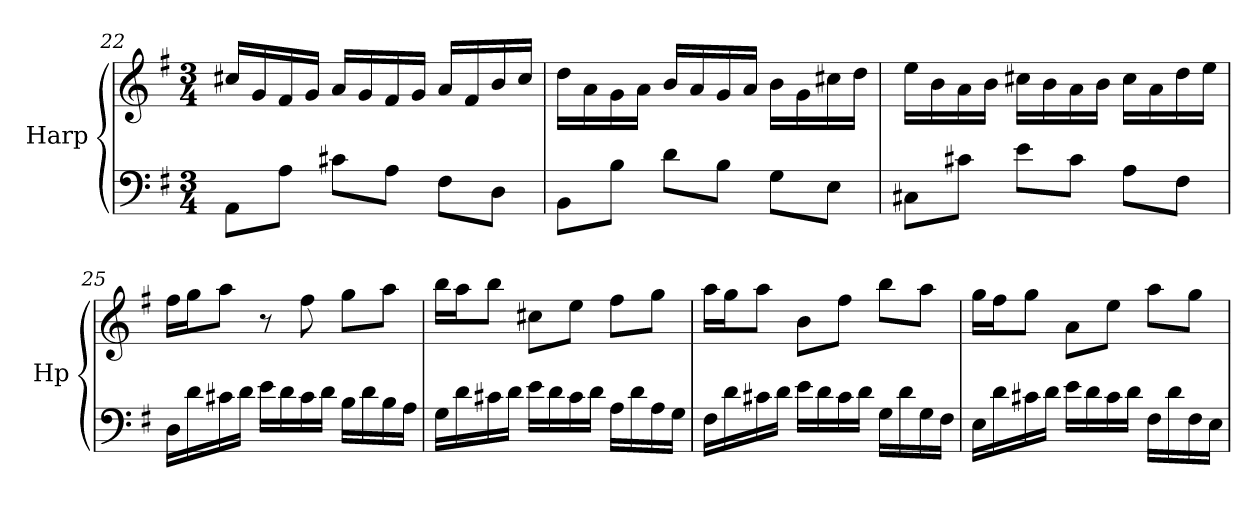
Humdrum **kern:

**kern	**kern
*part1	*part1
*staff2	*staff1
*I"Harp	*
*I'Hp	*
*clefF4	*clefG2
*k[f#]	*k[f#]
*M3/4	*M3/4
=22	=22
8AA\L	16cc#X/LL
.	16g/
8A\J	16f#/
.	16g/JJ
8c#X\L	16a/LL
.	16g/
8A\J	16f#/
.	16g/JJ
8F#\L	16a/LL
.	16f#/
8D\J	16b/
.	16cc#/JJ
=23	=23
8BB\L	16dd\LL
.	16a\
8B\J	16g\
.	16a\JJ
8d\L	16b/LL
.	16a/
8B\J	16g/
.	16a/JJ
8G\L	16b\LL
.	16g\
8E\J	16cc#X\
.	16dd\JJ
!!LO:LB:g=z
=24	=24
8C#X\L	16ee\LL
.	16b\
8c#X\J	16a\
.	16b\JJ
8e\L	16cc#X\LL
.	16b\
8c#\J	16a\
.	16b\JJ
8A\L	16cc#\LL
.	16a\
8F#\J	16dd\
.	16ee\JJ
=25	=25
16D\LL	16ff#\LL
16d\	16gg\J
16c#X\	8aa\J
16d\JJ	.
16e\LL	8r
16d\	.
16c#\	8ff#\
16d\JJ	.
16B\LL	8gg\L
16d\	.
16B\	8aa\J
16A\JJ	.
=26	=26
16G\LL	16bb\LL
16d\	16aa\J
16c#X\	8bb\J
16d\JJ	.
16e\LL	8cc#X\L
16d\	.
16c#\	8ee\J
16d\JJ	.
16A\LL	8ff#\L
16d\	.
16A\	8gg\J
16G\JJ	.
!!LO:LB:g=z
=27	=27
16F#\LL	16aa\LL
16d\	16gg\J
16c#X\	8aa\J
16d\JJ	.
16e\LL	8b\L
16d\	.
16c#\	8ff#\J
16d\JJ	.
16G\LL	8bb\L
16d\	.
16G\	8aa\J
16F#\JJ	.
=28	=28
16E\LL	16gg\LL
16d\	16ff#\J
16c#X\	8gg\J
16d\JJ	.
16e\LL	8a\L
16d\	.
16c#\	8ee\J
16d\JJ	.
16F#\LL	8aa\L
16d\	.
16F#\	8gg\J
16E\JJ	.
=	=
*-	*-
